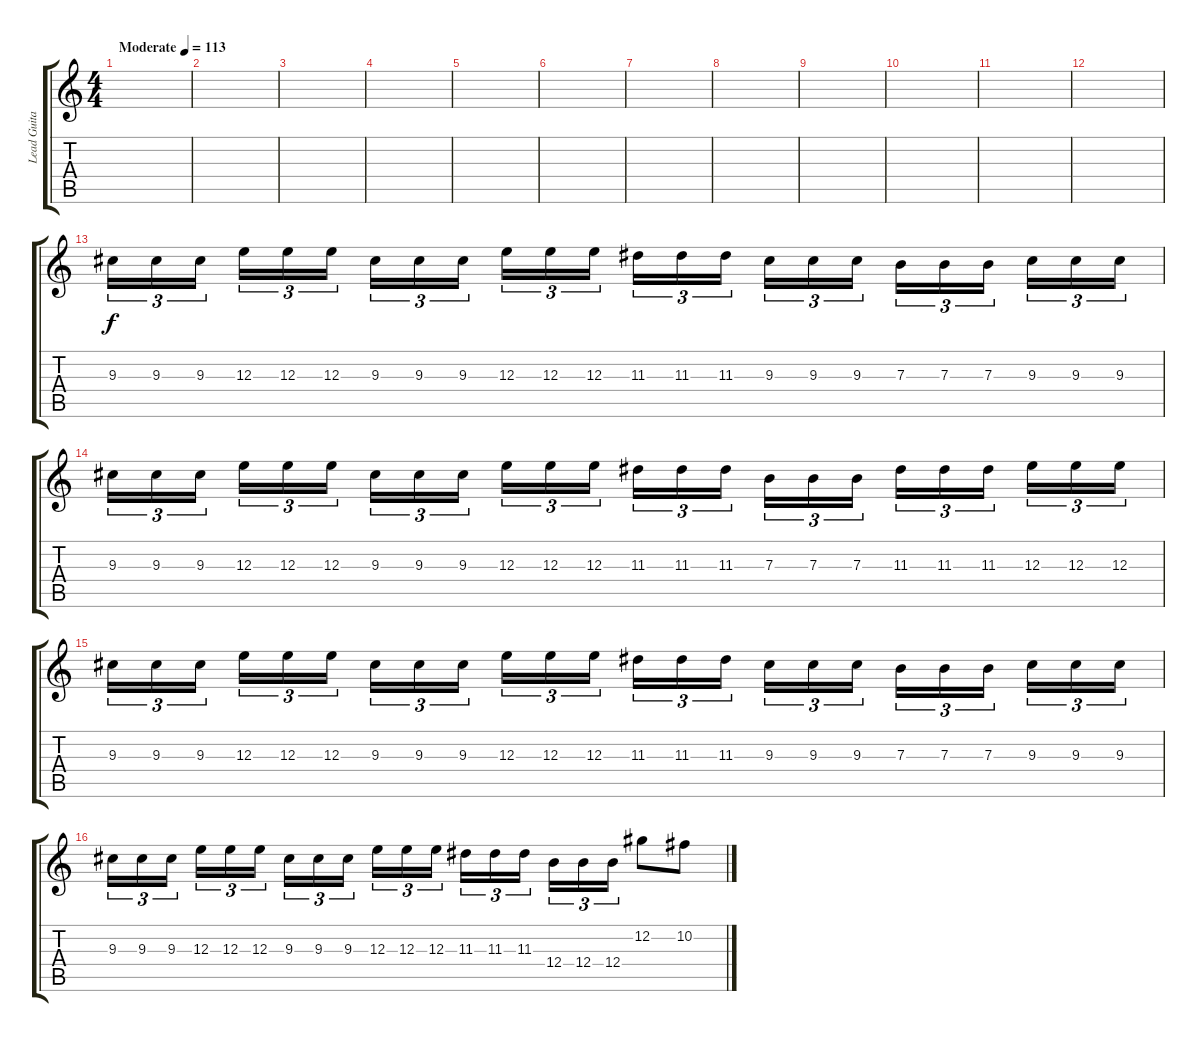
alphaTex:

\track ("Lead Guitar" "Lead Guita") {instrument overdrivenguitar}
\staff {score tabs}
\tuning (Db4 Ab3 E3 B2 Gb2 Db2) {hide}
\ts (4 4)
\tempo (113 "Moderate")
\clef g2
\ks c
|
|
|
|
|
|
|
|
|
|
|
|
9.3.16{tu (3 2)} 9.3.16{tu (3 2)} 9.3.16{tu (3 2) beam splitsecondary} 12.3.16{tu (3 2)} 12.3.16{tu (3 2)} 12.3.16{tu (3 2)} 9.3.16{tu (3 2)} 9.3.16{tu (3 2)} 9.3.16{tu (3 2) beam splitsecondary} 12.3.16{tu (3 2)} 12.3.16{tu (3 2)} 12.3.16{tu (3 2)} 11.3.16{tu (3 2)} 11.3.16{tu (3 2)} 11.3.16{tu (3 2) beam splitsecondary} 9.3.16{tu (3 2)} 9.3.16{tu (3 2)} 9.3.16{tu (3 2)} 7.3.16{tu (3 2)} 7.3.16{tu (3 2)} 7.3.16{tu (3 2) beam splitsecondary} 9.3.16{tu (3 2)} 9.3.16{tu (3 2)} 9.3.16{tu (3 2)} |
9.3.16{tu (3 2)} 9.3.16{tu (3 2)} 9.3.16{tu (3 2) beam splitsecondary} 12.3.16{tu (3 2)} 12.3.16{tu (3 2)} 12.3.16{tu (3 2)} 9.3.16{tu (3 2)} 9.3.16{tu (3 2)} 9.3.16{tu (3 2) beam splitsecondary} 12.3.16{tu (3 2)} 12.3.16{tu (3 2)} 12.3.16{tu (3 2)} 11.3.16{tu (3 2)} 11.3.16{tu (3 2)} 11.3.16{tu (3 2) beam splitsecondary} 7.3.16{tu (3 2)} 7.3.16{tu (3 2)} 7.3.16{tu (3 2)} 11.3.16{tu (3 2)} 11.3.16{tu (3 2)} 11.3.16{tu (3 2) beam splitsecondary} 12.3.16{tu (3 2)} 12.3.16{tu (3 2)} 12.3.16{tu (3 2)} |
9.3.16{tu (3 2)} 9.3.16{tu (3 2)} 9.3.16{tu (3 2) beam splitsecondary} 12.3.16{tu (3 2)} 12.3.16{tu (3 2)} 12.3.16{tu (3 2)} 9.3.16{tu (3 2)} 9.3.16{tu (3 2)} 9.3.16{tu (3 2) beam splitsecondary} 12.3.16{tu (3 2)} 12.3.16{tu (3 2)} 12.3.16{tu (3 2)} 11.3.16{tu (3 2)} 11.3.16{tu (3 2)} 11.3.16{tu (3 2) beam splitsecondary} 9.3.16{tu (3 2)} 9.3.16{tu (3 2)} 9.3.16{tu (3 2)} 7.3.16{tu (3 2)} 7.3.16{tu (3 2)} 7.3.16{tu (3 2) beam splitsecondary} 9.3.16{tu (3 2)} 9.3.16{tu (3 2)} 9.3.16{tu (3 2)} |
9.3.16{tu (3 2)} 9.3.16{tu (3 2)} 9.3.16{tu (3 2) beam splitsecondary} 12.3.16{tu (3 2)} 12.3.16{tu (3 2)} 12.3.16{tu (3 2)} 9.3.16{tu (3 2)} 9.3.16{tu (3 2)} 9.3.16{tu (3 2) beam splitsecondary} 12.3.16{tu (3 2)} 12.3.16{tu (3 2)} 12.3.16{tu (3 2)} 11.3.16{tu (3 2)} 11.3.16{tu (3 2)} 11.3.16{tu (3 2) beam splitsecondary} 12.4.16{tu (3 2)} 12.4.16{tu (3 2)} 12.4.16{tu (3 2)} 12.2.8 10.2.8
